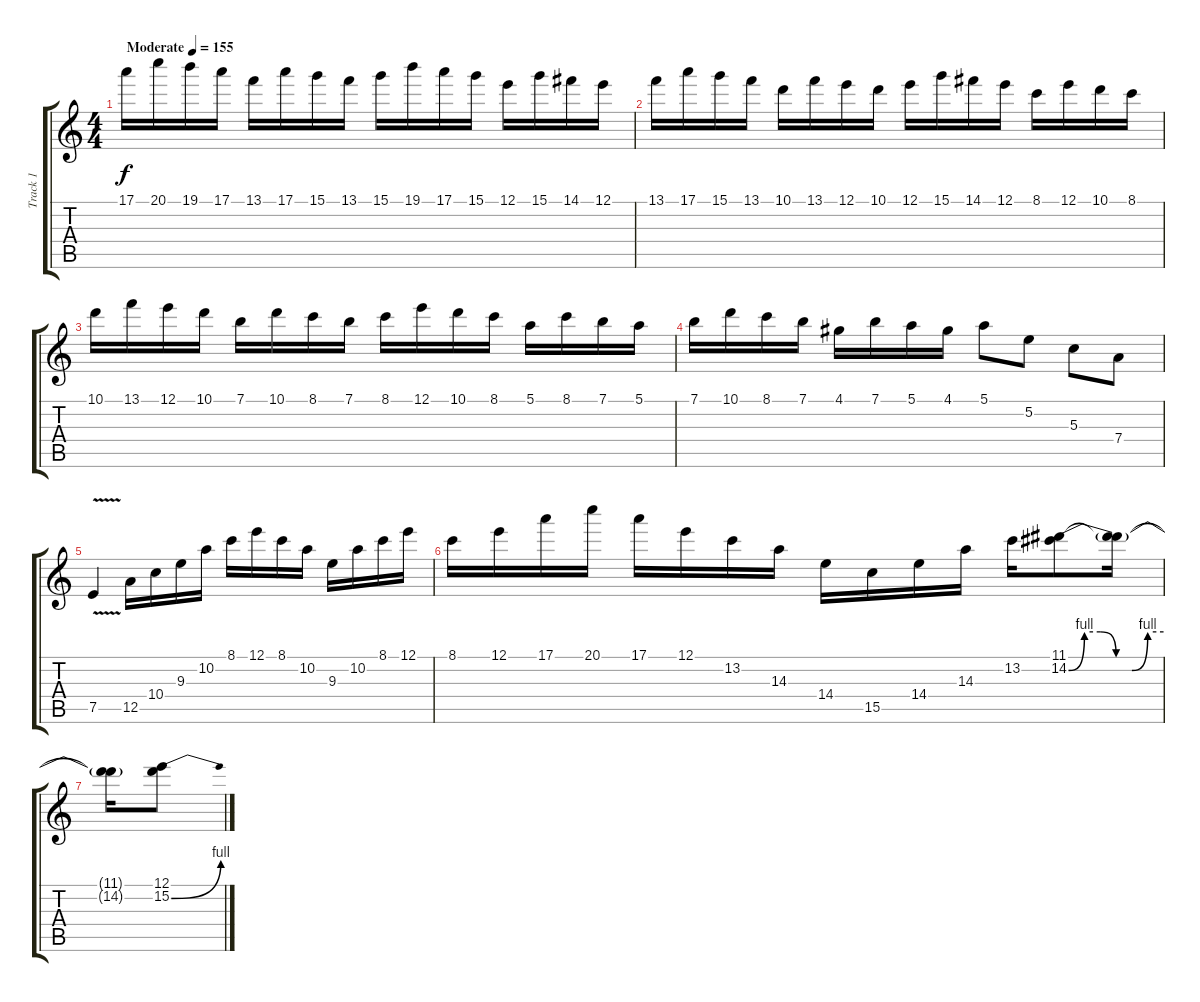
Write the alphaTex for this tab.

\track ("Track 1" "Track 1") {instrument distortionguitar}
\staff {score tabs}
\tuning (E4 B3 G3 D3 A2 E2) {hide}
\ts (4 4)
\tempo (155 "Moderate")
\clef g2
\ks c
17.1.16{dy f instrument distortionguitar} 20.1.16 19.1.16 17.1.16 13.1.16 17.1.16 15.1.16 13.1.16 15.1.16 19.1.16 17.1.16 15.1.16 12.1.16 15.1.16 14.1.16 12.1.16 |
13.1.16 17.1.16 15.1.16 13.1.16 10.1.16 13.1.16 12.1.16 10.1.16 12.1.16 15.1.16 14.1.16 12.1.16 8.1.16 12.1.16 10.1.16 8.1.16 |
10.1.16 13.1.16 12.1.16 10.1.16 7.1.16 10.1.16 8.1.16 7.1.16 8.1.16 12.1.16 10.1.16 8.1.16 5.1.16 8.1.16 7.1.16 5.1.16 |
7.1.16 10.1.16 8.1.16 7.1.16 4.1.16 7.1.16 5.1.16 4.1.16 5.1.8 5.2.8 5.3.8 7.4.8 |
7.5{v}.4 12.5.16 10.4.16 9.3.16 10.2.16 8.1.16 12.1.16 8.1.16 10.2.16 9.3.16 10.2.16 8.1.16 12.1.16 |
8.1.16 12.1.16 17.1.16 20.1.16 17.1.16 12.1.16 13.2.16 14.3.16 14.4.16 15.5.16 14.4.16 14.3.16 13.2.16 (11.1 14.2{be (custom 0 0 10 4 20 4 30 0 40 0 50 4 60 4)}).8 (11.1{t} 14.2{t}).16 |
(11.1{t} 14.2{t}).16 (12.1 15.2{be (bend 0 0 60 4)}).8
